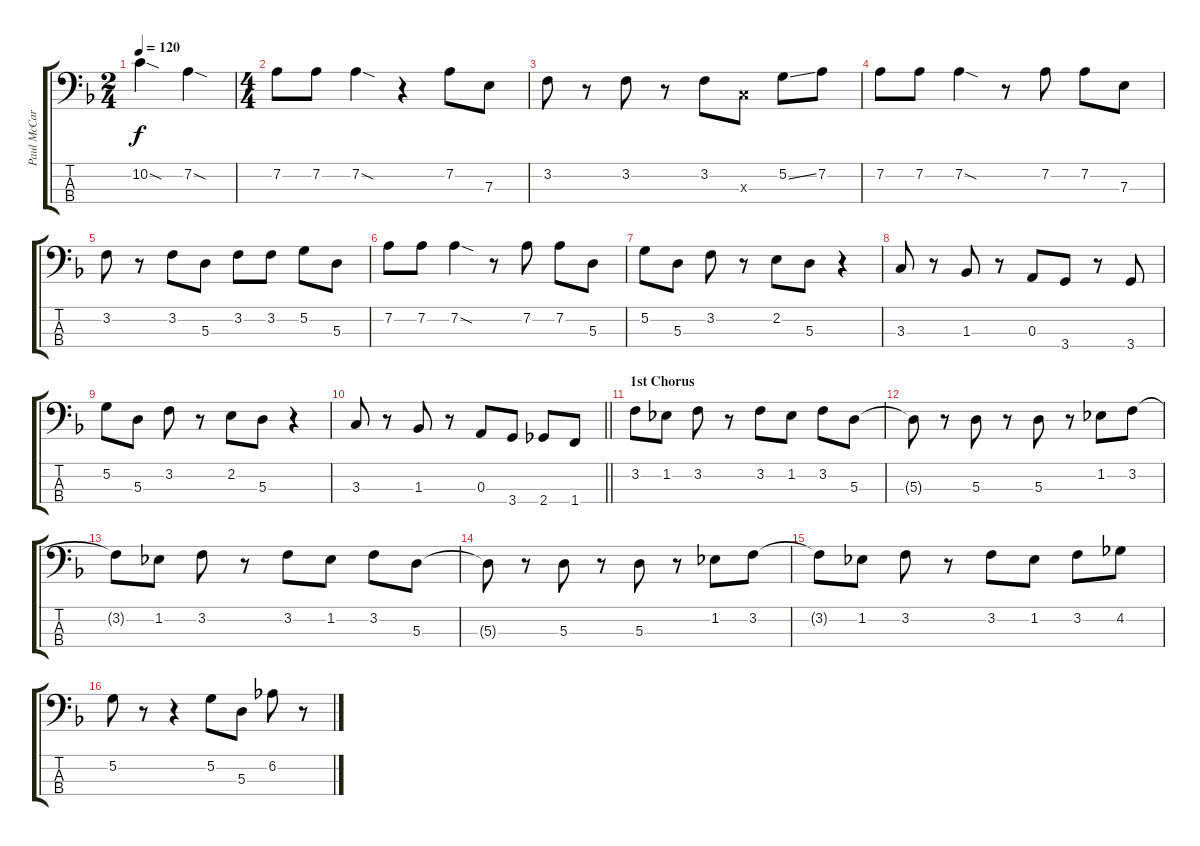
\track ("Paul McCartney" "Paul McCar") {instrument electricbasspick}
\staff {score tabs}
\tuning (G2 D2 A1 E1) {hide}
\ts (2 4)
\tempo 120
\clef f4
\ks f
10.2{sod}.4{dy f instrument electricbasspick} 7.2{sod}.4 |
\ts (4 4)
7.2.8 7.2.8 7.2{sod}.4 r.4 7.2.8 7.3.8 |
3.2.8 r.8 3.2.8 r.8 3.2.8 3.3{x}.8 5.2{ss}.8 7.2.8 |
7.2.8 7.2.8 7.2{sod}.4 r.8 7.2.8 7.2.8 7.3.8 |
3.2.8 r.8 3.2.8 5.3.8 3.2.8 3.2.8 5.2.8 5.3.8 |
7.2.8 7.2.8 7.2{sod}.4 r.8 7.2.8 7.2.8 5.3.8 |
5.2.8 5.3.8 3.2.8 r.8 2.2.8 5.3.8 r.4 |
3.3.8 r.8 1.3.8 r.8 0.3.8 3.4.8 r.8 3.4.8 |
5.2.8 5.3.8 3.2.8 r.8 2.2.8 5.3.8 r.4 |
\barLineRight lightlight
3.3.8 r.8 1.3.8 r.8 0.3.8 3.4.8 2.4.8 1.4.8 |
\section ("" "1st Chorus")
3.2.8 1.2.8 3.2.8 r.8 3.2.8 1.2.8 3.2.8 5.3.8 |
5.3{t}.8 r.8 5.3.8 r.8 5.3.8 r.8 1.2.8 3.2.8 |
3.2{t}.8 1.2.8 3.2.8 r.8 3.2.8 1.2.8 3.2.8 5.3.8 |
5.3{t}.8 r.8 5.3.8 r.8 5.3.8 r.8 1.2.8 3.2.8 |
3.2{t}.8 1.2.8 3.2.8 r.8 3.2.8 1.2.8 3.2.8 4.2.8 |
5.2.8 r.8 r.4 5.2.8 5.3.8 6.2.8 r.8
